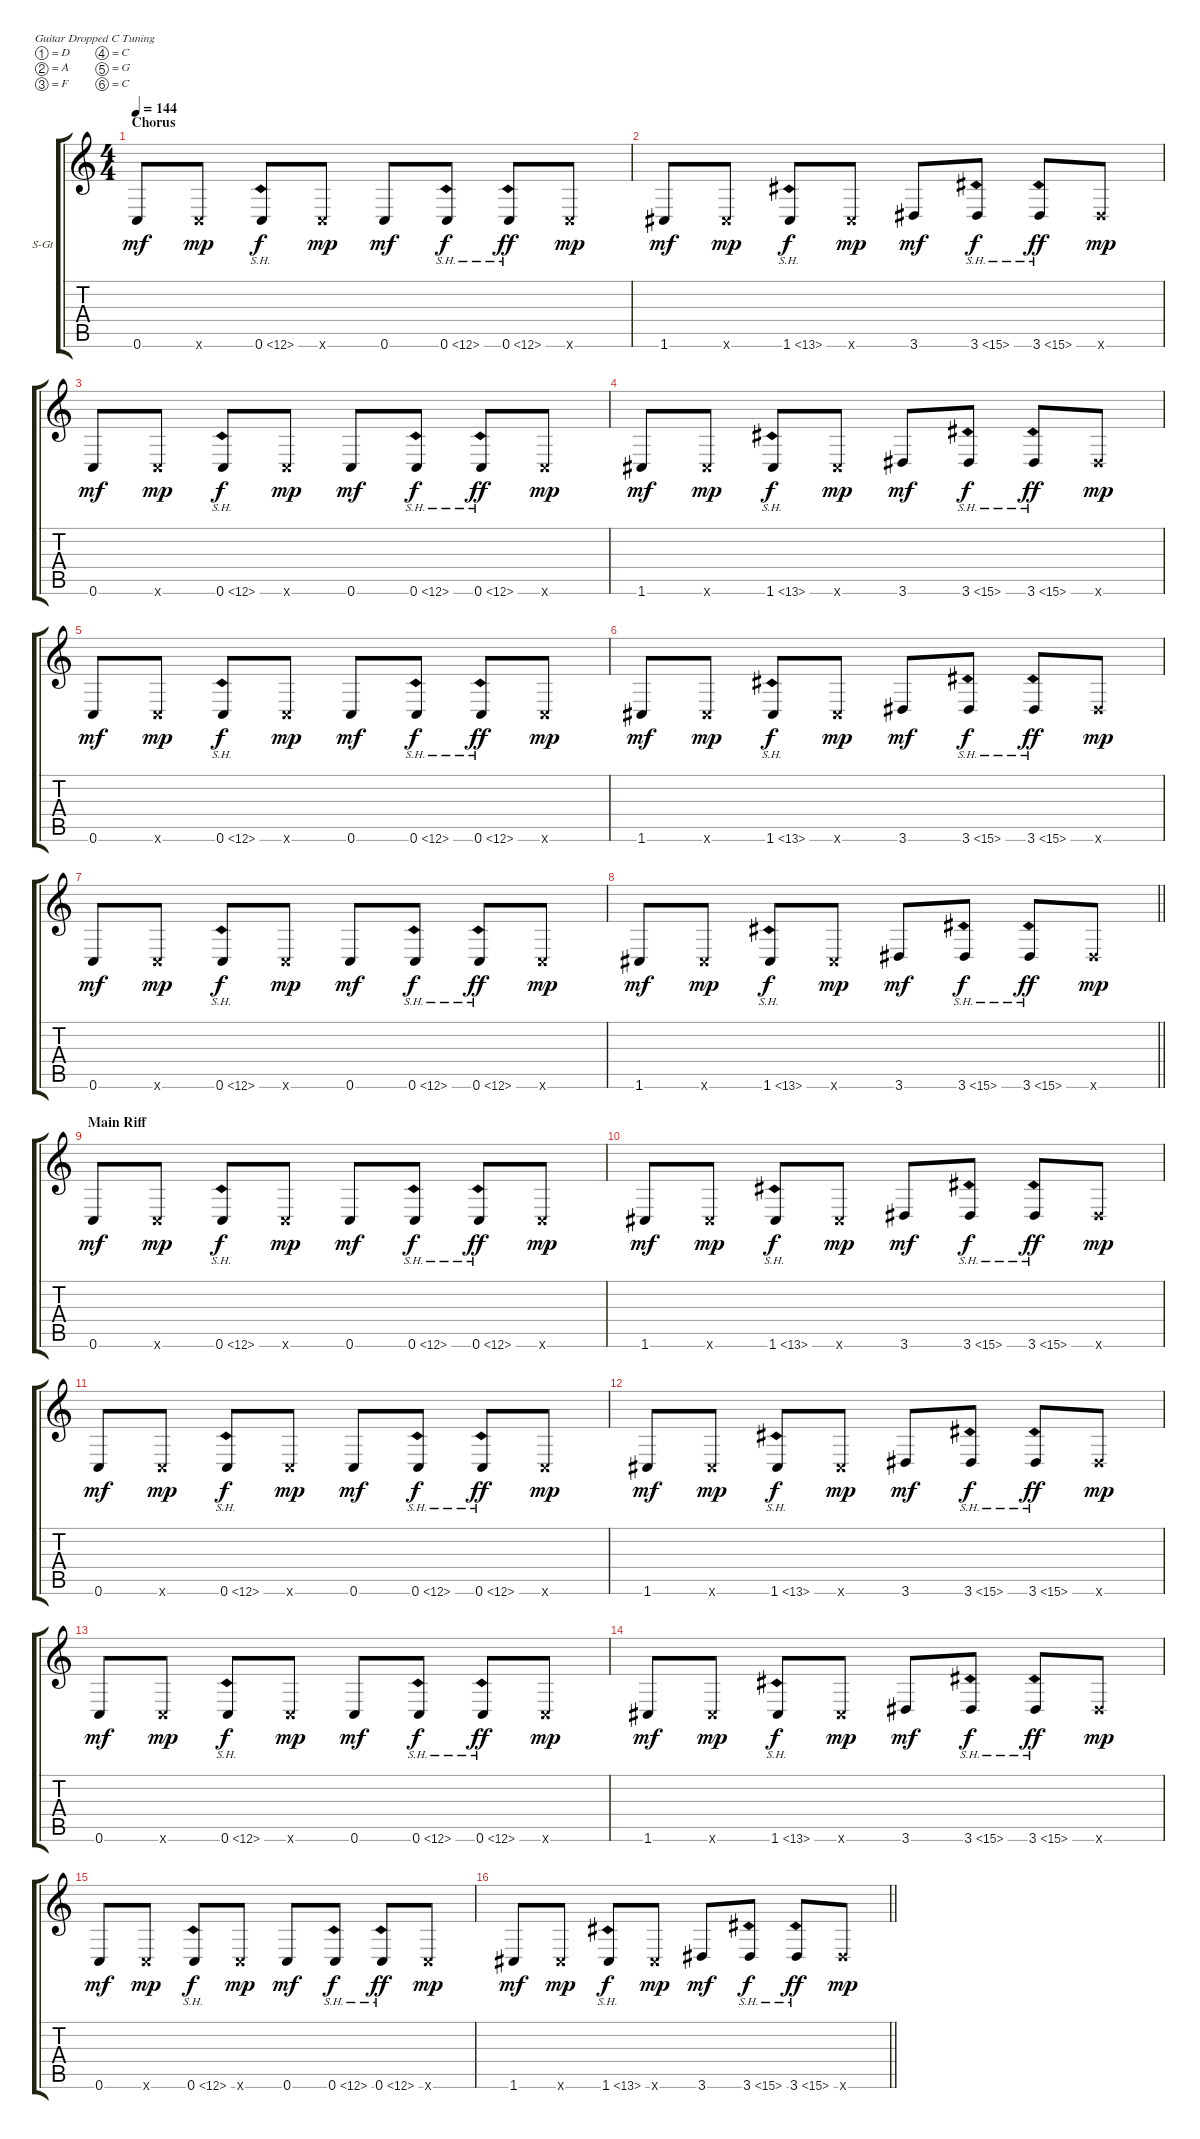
\bracketExtendMode groupsimilarinstruments
\firstSystemTrackNameOrientation horizontal
\otherSystemsTrackNameOrientation horizontal
\track ("Flake 1" "S-Gt") {instrument lead8bassandlead}
\staff {score tabs}
\tuning (D4 A3 F3 C3 G2 C2)
\displaytranspose 12
\ts (4 4)
\section ("" "Chorus")
\tempo 144
\clef g2
\ks c
0.6.8{dy mf} 0.6{x}.8{dy mp} 0.6{sh 12}.8{dy f} 0.6{x}.8{dy mp} 0.6.8{dy mf} 0.6{sh 12}.8{dy f} 0.6{sh 12}.8{dy ff} 0.6{x}.8{dy mp} |
1.6.8{dy mf} 1.6{x}.8{dy mp} 1.6{sh 12}.8{dy f} 1.6{x}.8{dy mp} 3.6.8{dy mf} 3.6{sh 12}.8{dy f} 3.6{sh 12}.8{dy ff} 3.6{x}.8{dy mp} |
0.6.8{dy mf} 0.6{x}.8{dy mp} 0.6{sh 12}.8{dy f} 0.6{x}.8{dy mp} 0.6.8{dy mf} 0.6{sh 12}.8{dy f} 0.6{sh 12}.8{dy ff} 0.6{x}.8{dy mp} |
1.6.8{dy mf} 1.6{x}.8{dy mp} 1.6{sh 12}.8{dy f} 1.6{x}.8{dy mp} 3.6.8{dy mf} 3.6{sh 12}.8{dy f} 3.6{sh 12}.8{dy ff} 3.6{x}.8{dy mp} |
0.6.8{dy mf} 0.6{x}.8{dy mp} 0.6{sh 12}.8{dy f} 0.6{x}.8{dy mp} 0.6.8{dy mf} 0.6{sh 12}.8{dy f} 0.6{sh 12}.8{dy ff} 0.6{x}.8{dy mp} |
1.6.8{dy mf} 1.6{x}.8{dy mp} 1.6{sh 12}.8{dy f} 1.6{x}.8{dy mp} 3.6.8{dy mf} 3.6{sh 12}.8{dy f} 3.6{sh 12}.8{dy ff} 3.6{x}.8{dy mp} |
0.6.8{dy mf} 0.6{x}.8{dy mp} 0.6{sh 12}.8{dy f} 0.6{x}.8{dy mp} 0.6.8{dy mf} 0.6{sh 12}.8{dy f} 0.6{sh 12}.8{dy ff} 0.6{x}.8{dy mp} |
\barLineRight lightlight
1.6.8{dy mf} 1.6{x}.8{dy mp} 1.6{sh 12}.8{dy f} 1.6{x}.8{dy mp} 3.6.8{dy mf} 3.6{sh 12}.8{dy f} 3.6{sh 12}.8{dy ff} 3.6{x}.8{dy mp} |
\section ("" "Main Riff")
0.6.8{dy mf} 0.6{x}.8{dy mp} 0.6{sh 12}.8{dy f} 0.6{x}.8{dy mp} 0.6.8{dy mf} 0.6{sh 12}.8{dy f} 0.6{sh 12}.8{dy ff} 0.6{x}.8{dy mp} |
1.6.8{dy mf} 1.6{x}.8{dy mp} 1.6{sh 12}.8{dy f} 1.6{x}.8{dy mp} 3.6.8{dy mf} 3.6{sh 12}.8{dy f} 3.6{sh 12}.8{dy ff} 3.6{x}.8{dy mp} |
0.6.8{dy mf} 0.6{x}.8{dy mp} 0.6{sh 12}.8{dy f} 0.6{x}.8{dy mp} 0.6.8{dy mf} 0.6{sh 12}.8{dy f} 0.6{sh 12}.8{dy ff} 0.6{x}.8{dy mp} |
1.6.8{dy mf} 1.6{x}.8{dy mp} 1.6{sh 12}.8{dy f} 1.6{x}.8{dy mp} 3.6.8{dy mf} 3.6{sh 12}.8{dy f} 3.6{sh 12}.8{dy ff} 3.6{x}.8{dy mp} |
0.6.8{dy mf} 0.6{x}.8{dy mp} 0.6{sh 12}.8{dy f} 0.6{x}.8{dy mp} 0.6.8{dy mf} 0.6{sh 12}.8{dy f} 0.6{sh 12}.8{dy ff} 0.6{x}.8{dy mp} |
1.6.8{dy mf} 1.6{x}.8{dy mp} 1.6{sh 12}.8{dy f} 1.6{x}.8{dy mp} 3.6.8{dy mf} 3.6{sh 12}.8{dy f} 3.6{sh 12}.8{dy ff} 3.6{x}.8{dy mp} |
0.6.8{dy mf} 0.6{x}.8{dy mp} 0.6{sh 12}.8{dy f} 0.6{x}.8{dy mp} 0.6.8{dy mf} 0.6{sh 12}.8{dy f} 0.6{sh 12}.8{dy ff} 0.6{x}.8{dy mp} |
\barLineRight lightlight
1.6.8{dy mf} 1.6{x}.8{dy mp} 1.6{sh 12}.8{dy f} 1.6{x}.8{dy mp} 3.6.8{dy mf} 3.6{sh 12}.8{dy f} 3.6{sh 12}.8{dy ff} 3.6{x}.8{dy mp}
